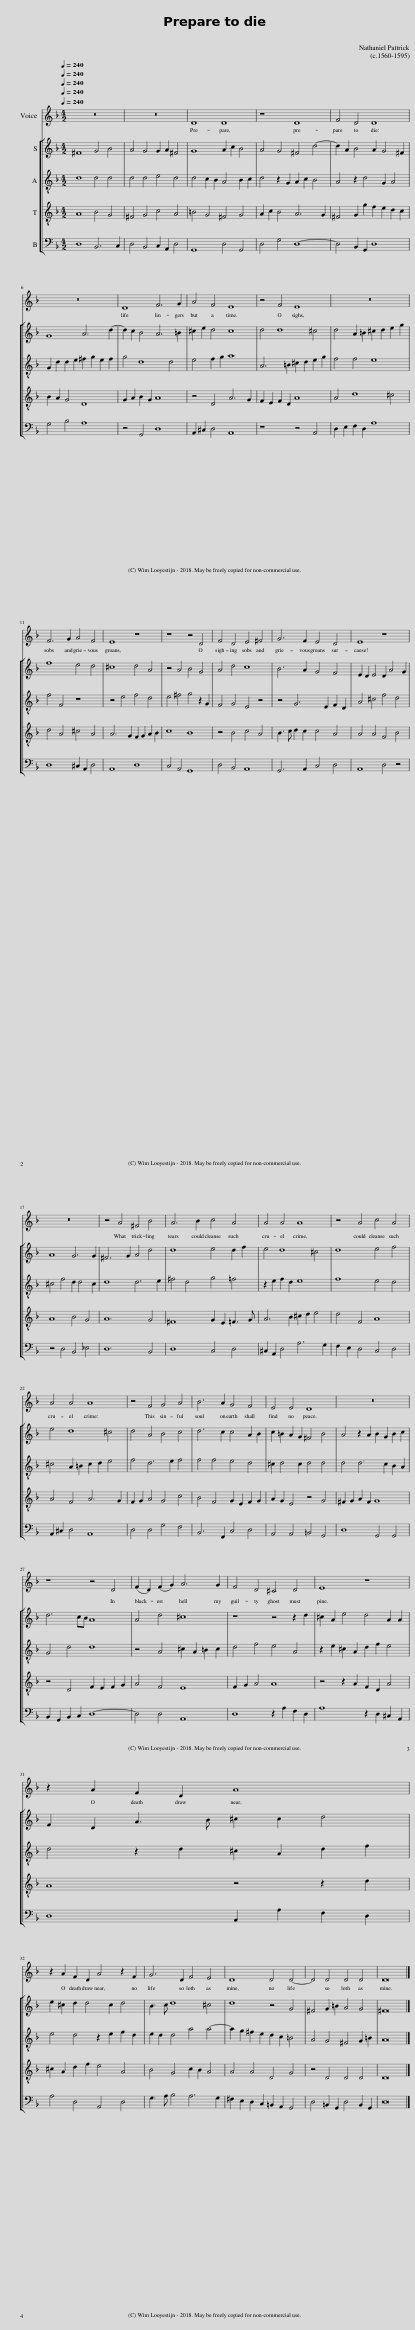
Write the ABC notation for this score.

X:1
%%score 1 [ 2 3 4 5 ]
L:1/8
Q:1/4=240
M:4/2
I:linebreak $
K:F
V:1 treble
V:2 treble
V:3 treble-8
V:4 treble-8
V:5 bass
V:1
 z16 | z16 | D8 D8 | z8 D8 | F4 D4 D8 |$ %5
 z16 | D8 F6 G2 | A4 F4 E8 | z4 F4 E8 | z16 |$ %10
 F6 G2 A4 F4 | E8 z8 | z8 z4 D4 | F4 D4 E4 ^F4 | G6 F2 E4 D4 | %15
 E8 z8 |$ z16 | z4 A4 ^F4 B4 | A6 B2 c4 A4 | A4 A4 A8 | %20
 z4 A4 c4 A4 |$ A4 A4 A8 | z4 F4 G4 A4 | B6 A2 G4 F4 | E4 E4 D8 | %25
 z16 |$ z8 z4 D4 | (F2 D2) (F2 G2) A6 G2 | F4 D4 ^C4 D4 | E8 z8 |$ %30
 z2 A2 F2 D2 A8 |$ z2 A2 F2 D2 A4 z2 F2 | G6 D2 F4 E4 | D8 D4 D4- | D4 D4 D4 D4 | %35
 D16 |] %36
V:2
 ^F8 G4 B4 | A4 G4 G2 A2 ^F4 | G8 A2 c2 B4 | A4 G4 ^F4 d4- | d2 A2 B4 A2 G4 ^F2 |$ %5
 G8 A6 d2- | d2 c2 B4 A6 =B2 | ^c2 e2 d4 c8 | d4 d8 ^c4 | d4 A2 =B2 ^c2 d2 e2 g2 |$ %10
 f8 e4 d4 | ^c8 d4 A4 | z4 A4 B4 G4 | A4 d4 c8 | B6 A2 G4 F4 | %15
 E2 D2 E4 D2 A4 G2 |$ A8 G6 G2 | ^F6 G2 A4 d4 | d8 e4 d2 f2 | e4 d8 ^c4 | %20
 d8 e4 f4 |$ e4 d8 ^c4 | d4 A4 B4 c4 | d6 c2 c4 A2 B2 | c2 =B2 A2 G2 ^F4 B4 | %25
 A4 z2 A2 B2 G2 B2 c2 |$ d6 cB A8 | A4 d4 ^c8 | z8 z4 z2 d2 | ^c2 A2 e4 d4 A2 A2 |$ %30
 F2 D2 A3 B ^c2 c2 d4 |$ e2 ^c2 d2 d4 c2 d4 | B3 c d8 ^c4 | d8 z4 G4 | ^F4 G2 =B2 A4 G4 | %35
 ^F16 |] %36
V:3
 d8 d4 d4 | d4 d4 e4 d4 | d4 c2 B2 A4 B2 c2 | d4 z2 G2 A2 c2 B4 | A4 z2 d4 G2 A4 |$ %5
 G2 d2 d2 e2 ^f2 g2 e2 f2 | g4 d8 d4 | e4 f2 g2 a8 | A6 =B2 ^c2 d2 e2 g2 | f4 f4 e8 |$ %10
 f4 F4 z8 | z4 e4 f4 d4 | e4 ^f4 g4 z2 G2 | F4 G4 E4 z4 | z4 G6 E2 F2 D2 | %15
 A4 ^c4 f4 d4 |$ ^c4 f4 d2 d4 c2 | d8 d6 e2 | ^f4 d4 g4 =f4 | z2 e2 f2 d2 e8 | %20
 f8 e4 d4 |$ ^c4 A2 =B2 c2 d2 e4 | f4 d6 e2 f4 | f4 f4 e4 d4 | ^c2 d4 c2 d4 d4 | %25
 d4 d6 c2 B2 A2 |$ G4 d4 d8 | z4 A4 ^c2 A2 =B2 c2 | d4 f4 e4 A4 | z2 e2 ^c2 A2 d2 f2 e4 |$ %30
 d4 z2 d2 ^c2 A2 d2 f2 |$ e4 d4 z2 e2 f2 d2 | e2 d2 d4 a4 a4- | a2 g2 ^f2 e2 d2 c2 =B4 | A4 G4 ^F4 G2 =B2 | %35
 A16 |] %36
V:4
 A8 B4 G4 | ^F4 G4 c4 A4 | =B4 G4 ^F4 G4 | A2 c2 B4 A6 G2 | ^F4 G2 g2 f2 e2 d2 c2 |$ %5
 B2 A2 G4 D8 | G2 A2 B2 G2 A8 | z4 D4 A6 G2 | F2 E2 F2 D2 A8 | A4 d8 ^c4 |$ %10
 d4 A4 ^c4 A4 | A6 G2 F2 G2 A2 B2 | c8 B8 | z4 B4 c4 A4 | B3 c d2 c2 c4 A4 | %15
 A4 A4 F4 B4 |$ A8 B4 G4 | A12 G4 | ^F8 G2 E2 =F3 G | A6 B2 ^c2 d2 e4 | %20
 d4 F4 A8 |$ A4 F4 A6 G2 | F2 G2 A4 G4 c4 | B4 F4 G2 E2 F2 G2 | A2 G2 E4 z4 G4 | %25
 ^F2 G2 A2 F2 G8 |$ z4 D4 F2 E2 F2 G2 | A4 F4 E8 | F2 G2 A4 A8 | z4 z2 A2 F2 D2 A4 |$ %30
 A8 z4 z2 d2 |$ ^c2 A2 d2 f2 e4 A4 | B4 G4 c2 B2 A4 | A4 A4 D4 G4 | z4 D4 D4 D4 | %35
 D16 |] %36
V:5
 D,8 B,,6 C,2 | D,4 B,,4 C,2 A,,2 D,4 | G,,8 D,4 G,,4 | D,4 G,4 D,8- | D,4 B,,2 G,,2 D,8 |$ %5
 G,4 B,4 A,8 | z4 G,,4 D,8 | A,,2 ^C,2 D,4 A,,8 | z8 z4 A,,4 | D,2 E,2 F,2 D,2 A,8 |$ %10
 D,8 ^C,2 A,,2 D,4 | A,,8 D,8 | C,4 A,,4 G,,8 | D,4 B,,4 A,,8 | G,,6 A,,2 C,4 D,4 | %15
 A,,8 D,4 z4 |$ z4 D,4 B,,4 _E,4 | D,12 B,,4 | D,8 C,4 D,4 | ^C,2 A,,2 D,4 A,6 G,2 | %20
 F,2 E,2 D,4 C,4 D,4 |$ A,,2 ^C,2 D,4 A,,8 | D,4 D,4 G,4 F,4 | B,,6 F,,2 C,4 D,4 | A,,4 A,,4 =B,,4 G,,4 | %25
 D,8 G,,4 G,,4 |$ B,,2 G,,2 B,,2 C,2 D,8- | D,4 D,4 A,,8 | D,8 z2 A,2 F,2 D,2 | A,8 z2 D,2 ^C,2 A,,2 |$ %30
 D,8 A,,2 A,2 F,2 D,2 |$ A,4 D,4 A,,4 D,4 | G,3 A, B,4 A,6 G,2 | ^F,2 E,2 D,2 C,2 =B,,2 A,,2 G,,4 | D,4 =B,,2 G,,2 D,4 B,,2 G,,2 | %35
 D,16 |] %36
